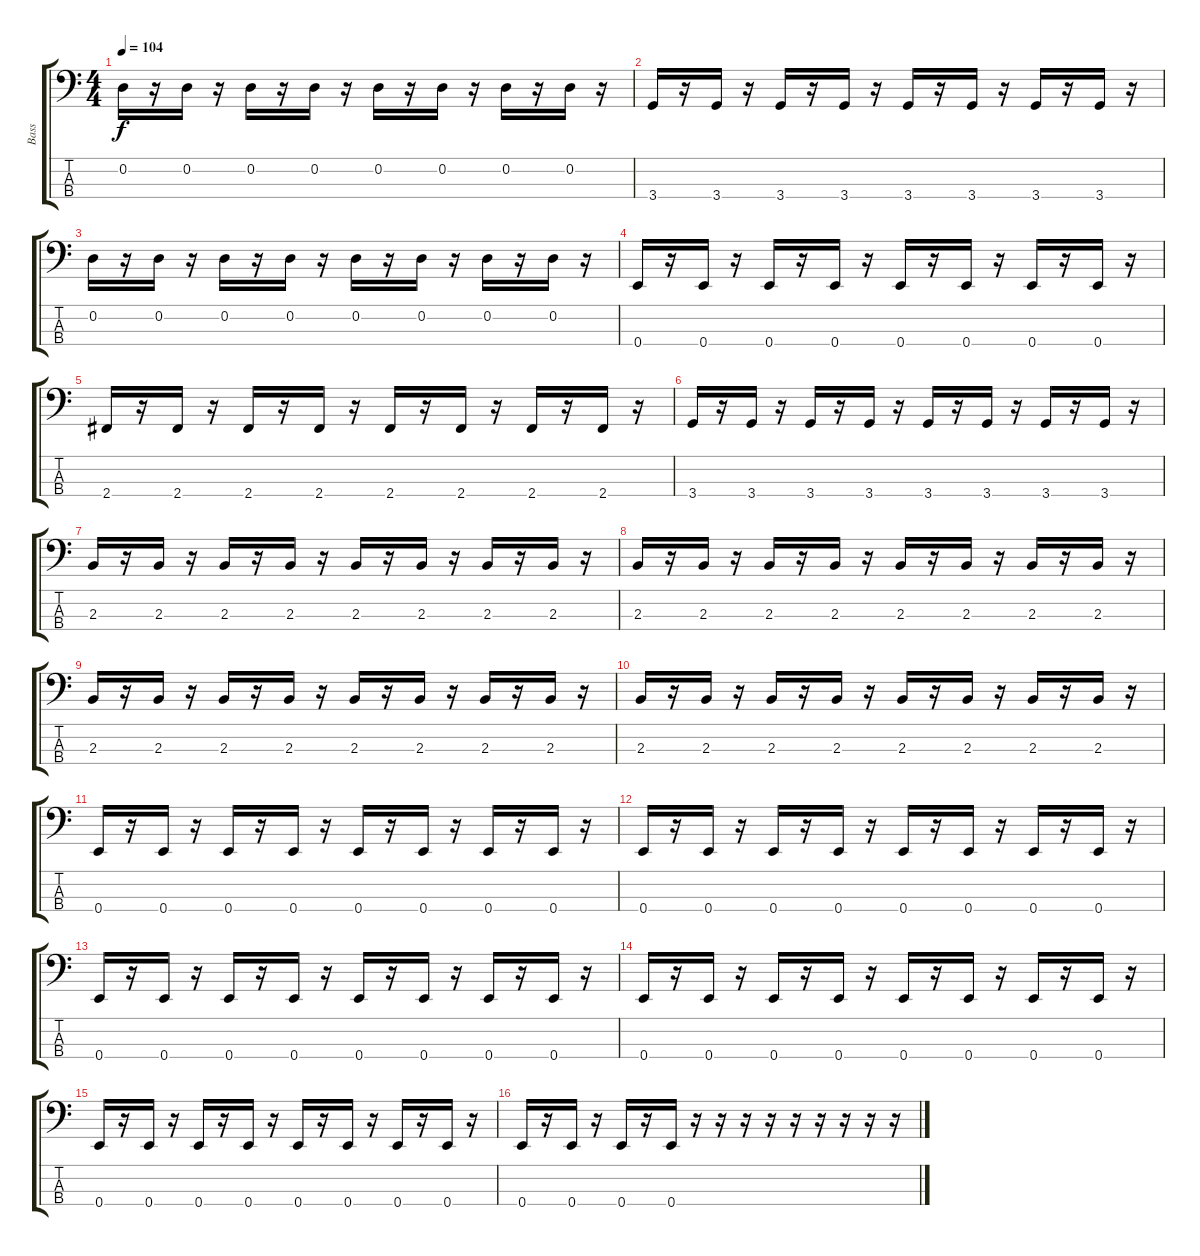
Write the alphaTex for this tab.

\track ("Bass" "Bass") {instrument electricbassfinger}
\staff {score tabs}
\tuning (G2 D2 A1 E1) {hide}
\ts (4 4)
\tempo 104
\clef f4
\ks c
0.2.16{dy f} r.16 0.2.16 r.16 0.2.16 r.16 0.2.16 r.16 0.2.16 r.16 0.2.16 r.16 0.2.16 r.16 0.2.16 r.16 |
3.4.16 r.16 3.4.16 r.16 3.4.16 r.16 3.4.16 r.16 3.4.16 r.16 3.4.16 r.16 3.4.16 r.16 3.4.16 r.16 |
0.2.16 r.16 0.2.16 r.16 0.2.16 r.16 0.2.16 r.16 0.2.16 r.16 0.2.16 r.16 0.2.16 r.16 0.2.16 r.16 |
0.4.16 r.16 0.4.16 r.16 0.4.16 r.16 0.4.16 r.16 0.4.16 r.16 0.4.16 r.16 0.4.16 r.16 0.4.16 r.16 |
2.4.16 r.16 2.4.16 r.16 2.4.16 r.16 2.4.16 r.16 2.4.16 r.16 2.4.16 r.16 2.4.16 r.16 2.4.16 r.16 |
3.4.16 r.16 3.4.16 r.16 3.4.16 r.16 3.4.16 r.16 3.4.16 r.16 3.4.16 r.16 3.4.16 r.16 3.4.16 r.16 |
2.3.16 r.16 2.3.16 r.16 2.3.16 r.16 2.3.16 r.16 2.3.16 r.16 2.3.16 r.16 2.3.16 r.16 2.3.16 r.16 |
2.3.16 r.16 2.3.16 r.16 2.3.16 r.16 2.3.16 r.16 2.3.16 r.16 2.3.16 r.16 2.3.16 r.16 2.3.16 r.16 |
2.3.16 r.16 2.3.16 r.16 2.3.16 r.16 2.3.16 r.16 2.3.16 r.16 2.3.16 r.16 2.3.16 r.16 2.3.16 r.16 |
2.3.16 r.16 2.3.16 r.16 2.3.16 r.16 2.3.16 r.16 2.3.16 r.16 2.3.16 r.16 2.3.16 r.16 2.3.16 r.16 |
0.4.16 r.16 0.4.16 r.16 0.4.16 r.16 0.4.16 r.16 0.4.16 r.16 0.4.16 r.16 0.4.16 r.16 0.4.16 r.16 |
0.4.16 r.16 0.4.16 r.16 0.4.16 r.16 0.4.16 r.16 0.4.16 r.16 0.4.16 r.16 0.4.16 r.16 0.4.16 r.16 |
0.4.16 r.16 0.4.16 r.16 0.4.16 r.16 0.4.16 r.16 0.4.16 r.16 0.4.16 r.16 0.4.16 r.16 0.4.16 r.16 |
0.4.16 r.16 0.4.16 r.16 0.4.16 r.16 0.4.16 r.16 0.4.16 r.16 0.4.16 r.16 0.4.16 r.16 0.4.16 r.16 |
0.4.16 r.16 0.4.16 r.16 0.4.16 r.16 0.4.16 r.16 0.4.16 r.16 0.4.16 r.16 0.4.16 r.16 0.4.16 r.16 |
0.4.16 r.16 0.4.16 r.16 0.4.16 r.16 0.4.16 r.16 r.16 r.16 r.16 r.16 r.16 r.16 r.16 r.16
